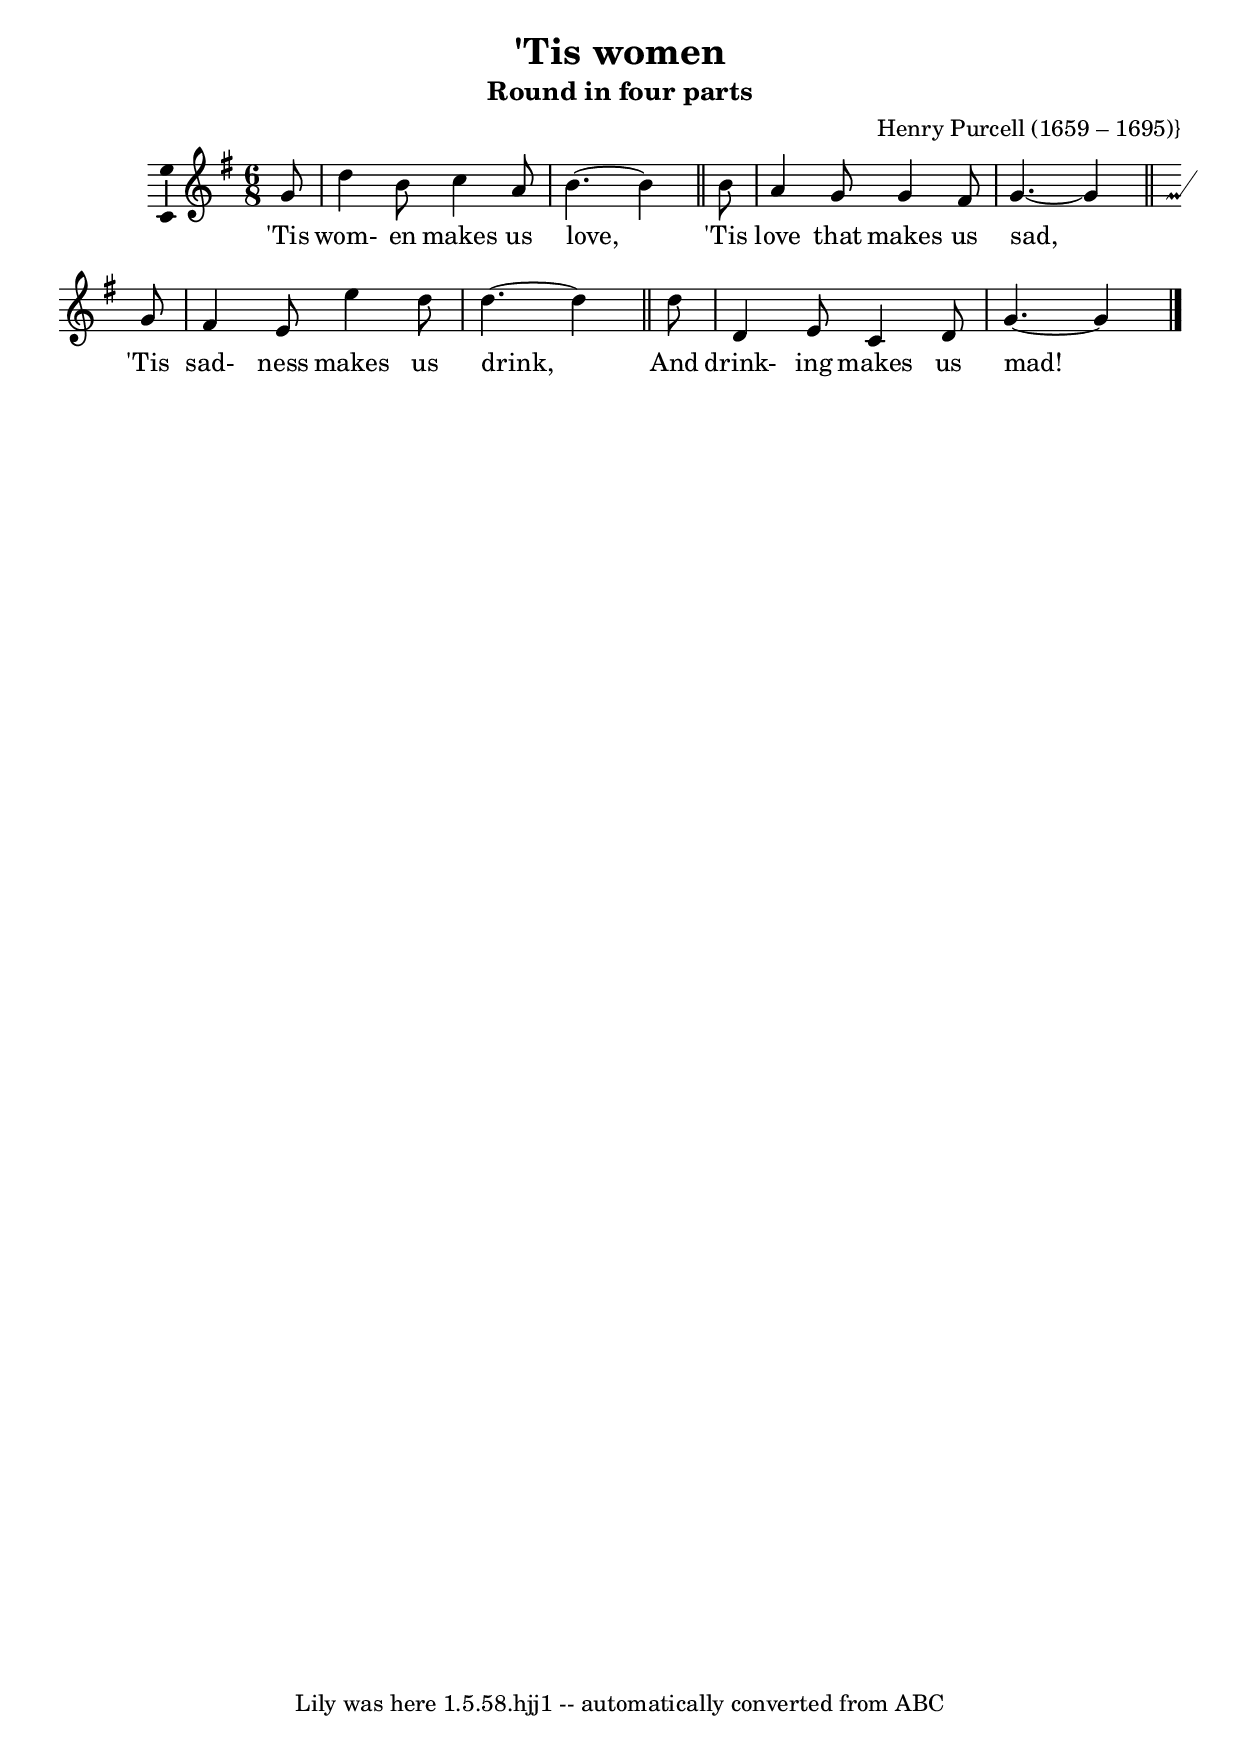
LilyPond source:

\version "2.10.5"
\header { 
composer = "Henry Purcell (1659 – 1695)}" 
crossRefNumber = "1" 
footnotes = "" 
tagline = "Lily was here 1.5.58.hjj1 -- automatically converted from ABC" 
title = "'Tis women"
subtitle = "Round in four parts" 
} 
wordsdefaultVA = \lyricmode { 
'Tis wom- en makes us love, _ 'Tis love that makes us sad, _ 
'Tis sad- ness makes us drink, _ And drink- ing makes us mad! _ 
} 
voicedefault =  { 
\set Staff.autoBeaming = ##f 

\override NoteHead   #'style = #'baroque 
\override Staff.Custos   #'style = #'mensural 
\set Staff.midiInstrument = "oboe" 
\set Staff.melismaBusyProperties = #'(melismaBusy)
\time 6/8 % %MIDI ratio 3 1 
\key g \major \partial 8 g'8 \bar "|" d''4 b'8 c''4 a'8 b'4. ~ 
b'4 \bar "||" b'8 a'4 g'8 g'4 fis'8 g'4. ~ g'4 
\bar "||" g'8 fis'4 e'8 e''4 d''8 d''4. ~ d''4 
\bar "||" d''8 d'4 e'8 c'4 d'8 g'4. ~ g'4 
\bar "|." 
}\score{ 
 << 


\context Staff="default" 
{ 
\voicedefault 
} 


\addlyrics { \wordsdefaultVA } 


>> 
\layout { 
\context { 
\Voice 
\consists Ambitus_engraver 
} 

\context{ 
\Staff 
\consists Custos_engraver 
} } 

  \midi {
    \context {
      \Score
      tempoWholesPerMinute = #(ly:make-moment 84 2)
      }
    }

 
} 
% Local Variables:
% coding: utf-8
% End:
